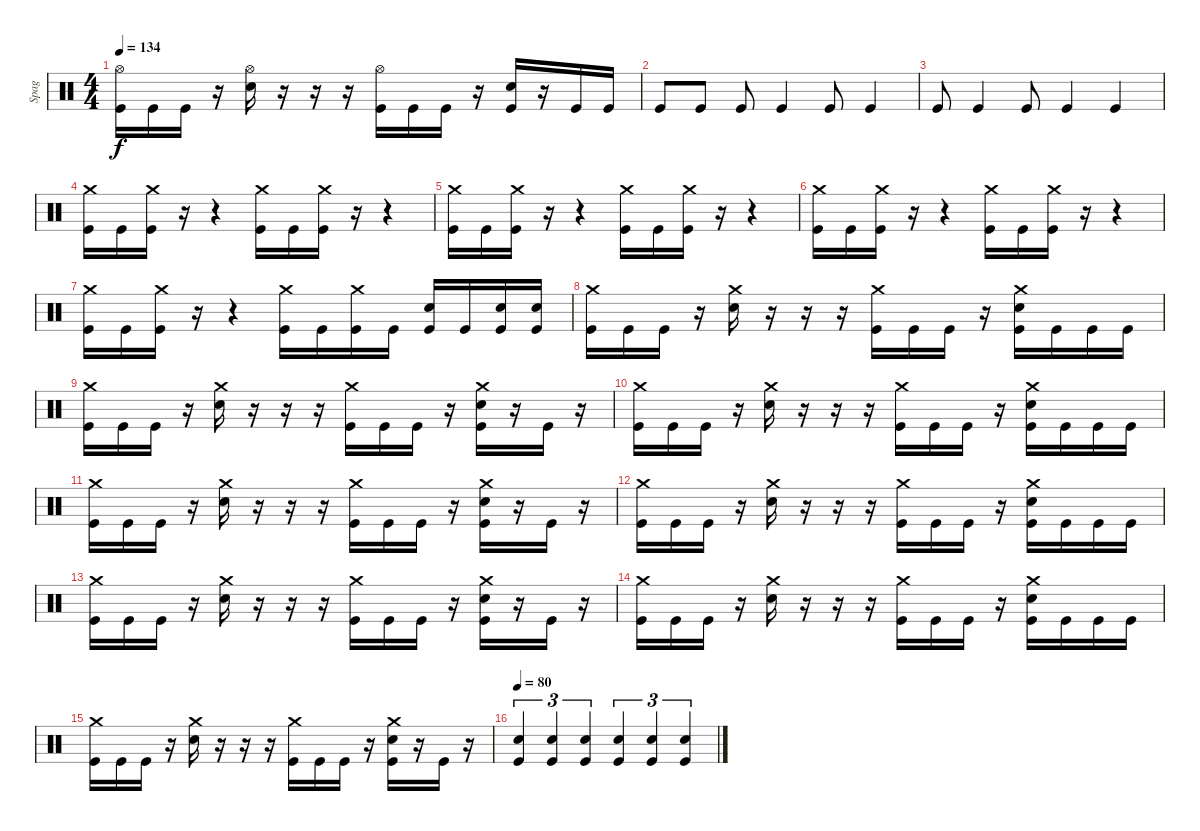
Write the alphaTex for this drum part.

\track ("Spag" "Spag") {instrument percussion}
\staff {score}
\articulation defaults
\ts (4 4)
\tempo 134
\clef neutral
\ks c
("Hi-Hat (open)" "Kick (hit)").16{dy f} "Kick (hit)".16 "Kick (hit)".16 r.16 ("Hi-Hat (open)" "Electric Snare (hit)").16 r.16 r.16 r.16 ("Hi-Hat (open)" "Kick (hit)").16 "Kick (hit)".16 "Kick (hit)".16 r.16 ("Kick (hit)" "Electric Snare (hit)").16 r.16 "Kick (hit)".16 "Kick (hit)".16 |
"Kick (hit)".8 "Kick (hit)".8 "Kick (hit)".8 "Kick (hit)".4 "Kick (hit)".8 "Kick (hit)".4 |
"Kick (hit)".8 "Kick (hit)".4 "Kick (hit)".8 "Kick (hit)".4 "Kick (hit)".4 |
("Crash medium (hit)" "Kick (hit)").16 "Kick (hit)".16 ("Crash medium (hit)" "Kick (hit)").16 r.16 r.4 ("Crash medium (hit)" "Kick (hit)").16 "Kick (hit)".16 ("Crash medium (hit)" "Kick (hit)").16 r.16 r.4 |
("Crash medium (hit)" "Kick (hit)").16 "Kick (hit)".16 ("Crash medium (hit)" "Kick (hit)").16 r.16 r.4 ("Crash medium (hit)" "Kick (hit)").16 "Kick (hit)".16 ("Crash medium (hit)" "Kick (hit)").16 r.16 r.4 |
("Crash medium (hit)" "Kick (hit)").16 "Kick (hit)".16 ("Crash medium (hit)" "Kick (hit)").16 r.16 r.4 ("Crash medium (hit)" "Kick (hit)").16 "Kick (hit)".16 ("Crash medium (hit)" "Kick (hit)").16 r.16 r.4 |
("Crash medium (hit)" "Kick (hit)").16 "Kick (hit)".16 ("Crash medium (hit)" "Kick (hit)").16 r.16 r.4 ("Crash medium (hit)" "Kick (hit)").16 "Kick (hit)".16 ("Crash medium (hit)" "Kick (hit)").16 "Kick (hit)".16 ("Electric Snare (hit)" "Kick (hit)").16 "Kick (hit)".16 ("Electric Snare (hit)" "Kick (hit)").16 ("Electric Snare (hit)" "Kick (hit)").16 |
("Crash medium (hit)" "Kick (hit)").16 "Kick (hit)".16 "Kick (hit)".16 r.16 ("Crash medium (hit)" "Electric Snare (hit)").16 r.16 r.16 r.16 ("Crash medium (hit)" "Kick (hit)").16 "Kick (hit)".16 "Kick (hit)".16 r.16 ("Crash medium (hit)" "Electric Snare (hit)" "Kick (hit)").16 "Kick (hit)".16 "Kick (hit)".16 "Kick (hit)".16 |
("Crash medium (hit)" "Kick (hit)").16 "Kick (hit)".16 "Kick (hit)".16 r.16 ("Crash medium (hit)" "Electric Snare (hit)").16 r.16 r.16 r.16 ("Crash medium (hit)" "Kick (hit)").16 "Kick (hit)".16 "Kick (hit)".16 r.16 ("Crash medium (hit)" "Electric Snare (hit)" "Kick (hit)").16 r.16 "Kick (hit)".16 r.16 |
("Crash medium (hit)" "Kick (hit)").16 "Kick (hit)".16 "Kick (hit)".16 r.16 ("Crash medium (hit)" "Electric Snare (hit)").16 r.16 r.16 r.16 ("Crash medium (hit)" "Kick (hit)").16 "Kick (hit)".16 "Kick (hit)".16 r.16 ("Crash medium (hit)" "Electric Snare (hit)" "Kick (hit)").16 "Kick (hit)".16 "Kick (hit)".16 "Kick (hit)".16 |
("Crash medium (hit)" "Kick (hit)").16 "Kick (hit)".16 "Kick (hit)".16 r.16 ("Crash medium (hit)" "Electric Snare (hit)").16 r.16 r.16 r.16 ("Crash medium (hit)" "Kick (hit)").16 "Kick (hit)".16 "Kick (hit)".16 r.16 ("Crash medium (hit)" "Electric Snare (hit)" "Kick (hit)").16 r.16 "Kick (hit)".16 r.16 |
("Crash medium (hit)" "Kick (hit)").16 "Kick (hit)".16 "Kick (hit)".16 r.16 ("Crash medium (hit)" "Electric Snare (hit)").16 r.16 r.16 r.16 ("Crash medium (hit)" "Kick (hit)").16 "Kick (hit)".16 "Kick (hit)".16 r.16 ("Crash medium (hit)" "Electric Snare (hit)" "Kick (hit)").16 "Kick (hit)".16 "Kick (hit)".16 "Kick (hit)".16 |
("Crash medium (hit)" "Kick (hit)").16 "Kick (hit)".16 "Kick (hit)".16 r.16 ("Crash medium (hit)" "Electric Snare (hit)").16 r.16 r.16 r.16 ("Crash medium (hit)" "Kick (hit)").16 "Kick (hit)".16 "Kick (hit)".16 r.16 ("Crash medium (hit)" "Electric Snare (hit)" "Kick (hit)").16 r.16 "Kick (hit)".16 r.16 |
("Crash medium (hit)" "Kick (hit)").16 "Kick (hit)".16 "Kick (hit)".16 r.16 ("Crash medium (hit)" "Electric Snare (hit)").16 r.16 r.16 r.16 ("Crash medium (hit)" "Kick (hit)").16 "Kick (hit)".16 "Kick (hit)".16 r.16 ("Crash medium (hit)" "Electric Snare (hit)" "Kick (hit)").16 "Kick (hit)".16 "Kick (hit)".16 "Kick (hit)".16 |
("Crash medium (hit)" "Kick (hit)").16 "Kick (hit)".16 "Kick (hit)".16 r.16 ("Crash medium (hit)" "Electric Snare (hit)").16 r.16 r.16 r.16 ("Crash medium (hit)" "Kick (hit)").16 "Kick (hit)".16 "Kick (hit)".16 r.16 ("Crash medium (hit)" "Electric Snare (hit)" "Kick (hit)").16 r.16 "Kick (hit)".16 r.16 |
\tempo 80
("Snare (hit) 2" "Kick (hit)").4{tu (3 2)} ("Snare (hit) 2" "Kick (hit)").4{tu (3 2)} ("Snare (hit) 2" "Kick (hit)").4{tu (3 2)} ("Snare (hit) 2" "Kick (hit)").4{tu (3 2)} ("Snare (hit) 2" "Kick (hit)").4{tu (3 2)} ("Snare (hit) 2" "Kick (hit)").4{tu (3 2)}
